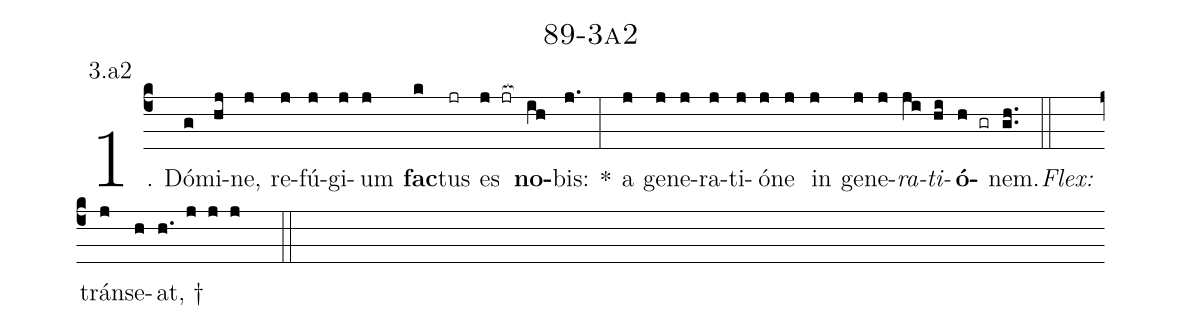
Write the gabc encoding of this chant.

name: 89-3a2;
annotation: 3.a2;
%%
(c4)1. Dó(g)mi(hj)ne,(j) re(j)fú(j)gi(j)um(j) <b>fac</b>(k)tus(jr) es(j jr[ocb:1{]) <b>no</b>(ih[ocb:0}])bis:(j.) *(:) a(j) ge(j)ne(j)ra(j)ti(j)ó(j)ne(j) in(j) ge(j)ne(j)<i>ra</i>(ji)<i>ti</i>(hi)<b>ó</b>(h gr)nem.(gh..) (::)
<i>Flex:</i>()  tráns(j)e(h)at, †(h. j j j  ::)
